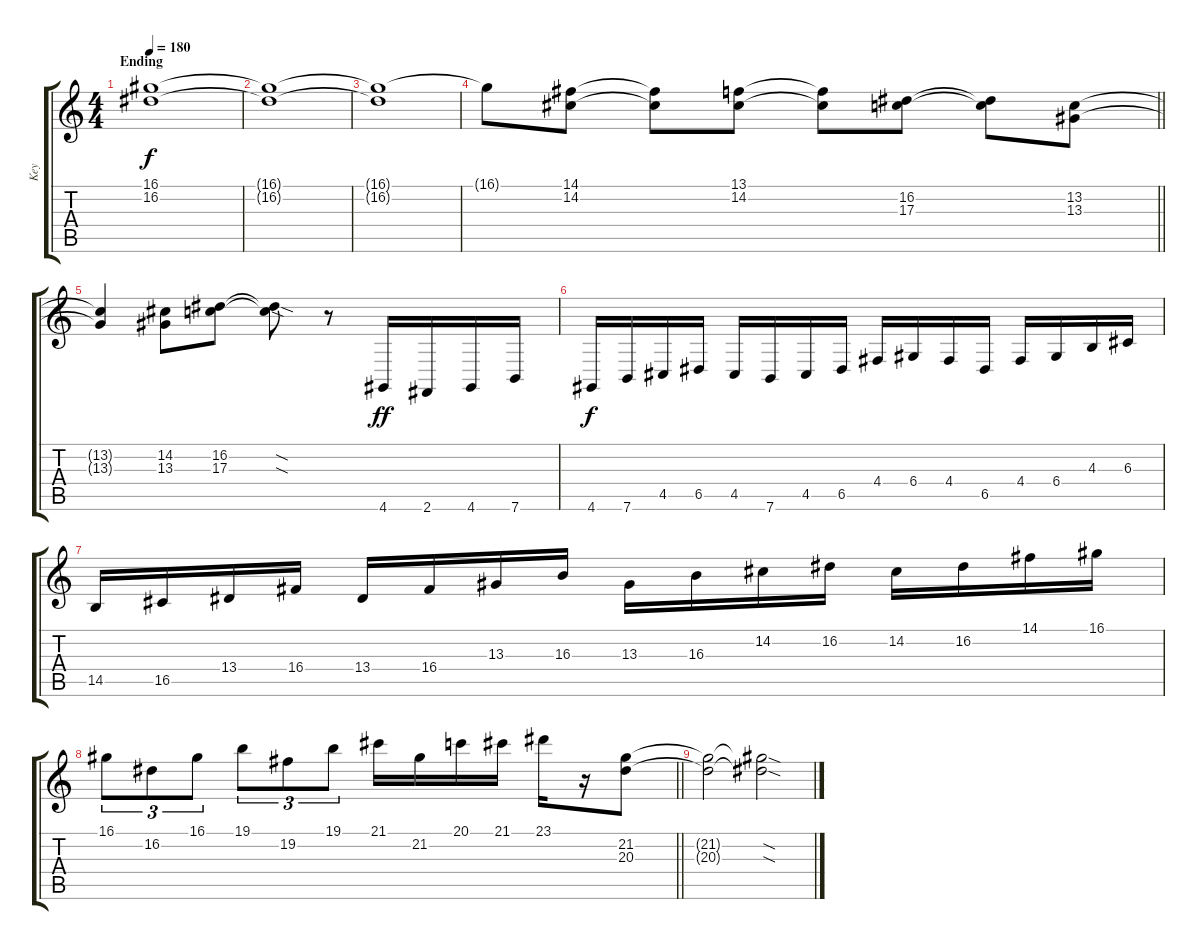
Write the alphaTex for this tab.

\track ("Key" "Key") {instrument drawbarorgan}
\staff {score tabs}
\tuning (E4 B3 G3 D3 A2 E2) {hide}
\ts (4 4)
\section ("" "Ending")
\tempo 180
\clef g2
\ks c
(16.1{t} 16.2{t}).1{dy f} |
(16.1{t} 16.2{t}).1 |
(16.1{t} 16.2{t}).1 |
\barLineRight lightlight
16.1{t}.8 (14.1 14.2).8 (14.1{t} 14.2{t}).8 (13.1 14.2).8 (13.1{t} 14.2{t}).8 (16.2 17.3).8 (16.2{t} 17.3{t}).8 (13.2 13.3).8 |
(13.2{t} 13.3{t}).4 (14.2 13.3).8 (16.2 17.3).8 (16.2{sod t} 17.3{sod t}).8 r.8 4.6.16{dy ff} 2.6.16 4.6.16 7.6.16 |
4.6.16{dy f} 7.6.16 4.5.16 6.5.16 4.5.16 7.6.16 4.5.16 6.5.16 4.4.16 6.4.16 4.4.16 6.5.16 4.4.16 6.4.16 4.3.16 6.3.16 |
14.5.16 16.5.16 13.4.16 16.4.16 13.4.16 16.4.16 13.3.16 16.3.16 13.3.16 16.3.16 14.2.16 16.2.16 14.2.16 16.2.16 14.1.16 16.1.16 |
\barLineRight lightlight
16.1.8{tu (3 2)} 16.2.8{tu (3 2)} 16.1.8{tu (3 2)} 19.1.8{tu (3 2)} 19.2.8{tu (3 2)} 19.1.8{tu (3 2)} 21.1.16 21.2.16 20.1.16 21.1.16 23.1.16 r.16 (21.2 20.3).8 |
(21.2{t} 20.3{t}).2 (21.2{sod t} 20.3{sod t}).2
